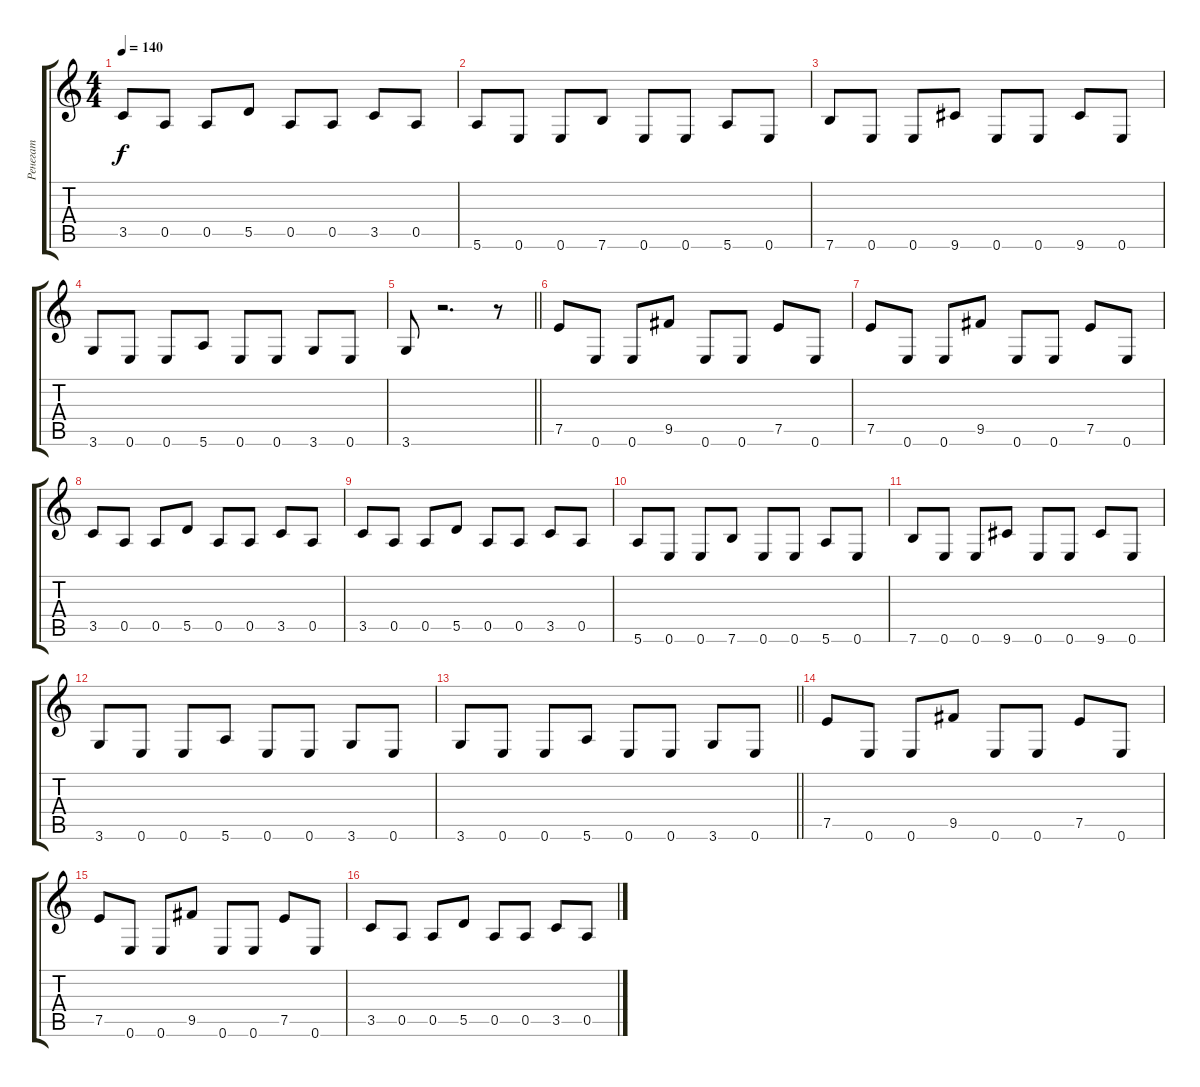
\track ("Ренегат" "Ренегат") {instrument overdrivenguitar}
\staff {score tabs}
\tuning (E4 B3 G3 D3 A2 E2) {hide}
\ts (4 4)
\tempo 140
\clef g2
\ks c
3.5.8{dy f} 0.5.8 0.5.8 5.5.8 0.5.8 0.5.8 3.5.8 0.5.8 |
5.6.8 0.6.8 0.6.8 7.6.8 0.6.8 0.6.8 5.6.8 0.6.8 |
7.6.8 0.6.8 0.6.8 9.6.8 0.6.8 0.6.8 9.6.8 0.6.8 |
3.6.8 0.6.8 0.6.8 5.6.8 0.6.8 0.6.8 3.6.8 0.6.8 |
\barLineRight lightlight
3.6.8 r.2{d} r.8 |
7.5.8 0.6.8 0.6.8 9.5.8 0.6.8 0.6.8 7.5.8 0.6.8 |
7.5.8 0.6.8 0.6.8 9.5.8 0.6.8 0.6.8 7.5.8 0.6.8 |
3.5.8 0.5.8 0.5.8 5.5.8 0.5.8 0.5.8 3.5.8 0.5.8 |
3.5.8 0.5.8 0.5.8 5.5.8 0.5.8 0.5.8 3.5.8 0.5.8 |
5.6.8 0.6.8 0.6.8 7.6.8 0.6.8 0.6.8 5.6.8 0.6.8 |
7.6.8 0.6.8 0.6.8 9.6.8 0.6.8 0.6.8 9.6.8 0.6.8 |
3.6.8 0.6.8 0.6.8 5.6.8 0.6.8 0.6.8 3.6.8 0.6.8 |
\barLineRight lightlight
3.6.8 0.6.8 0.6.8 5.6.8 0.6.8 0.6.8 3.6.8 0.6.8 |
7.5.8 0.6.8 0.6.8 9.5.8 0.6.8 0.6.8 7.5.8 0.6.8 |
7.5.8 0.6.8 0.6.8 9.5.8 0.6.8 0.6.8 7.5.8 0.6.8 |
3.5.8 0.5.8 0.5.8 5.5.8 0.5.8 0.5.8 3.5.8 0.5.8
